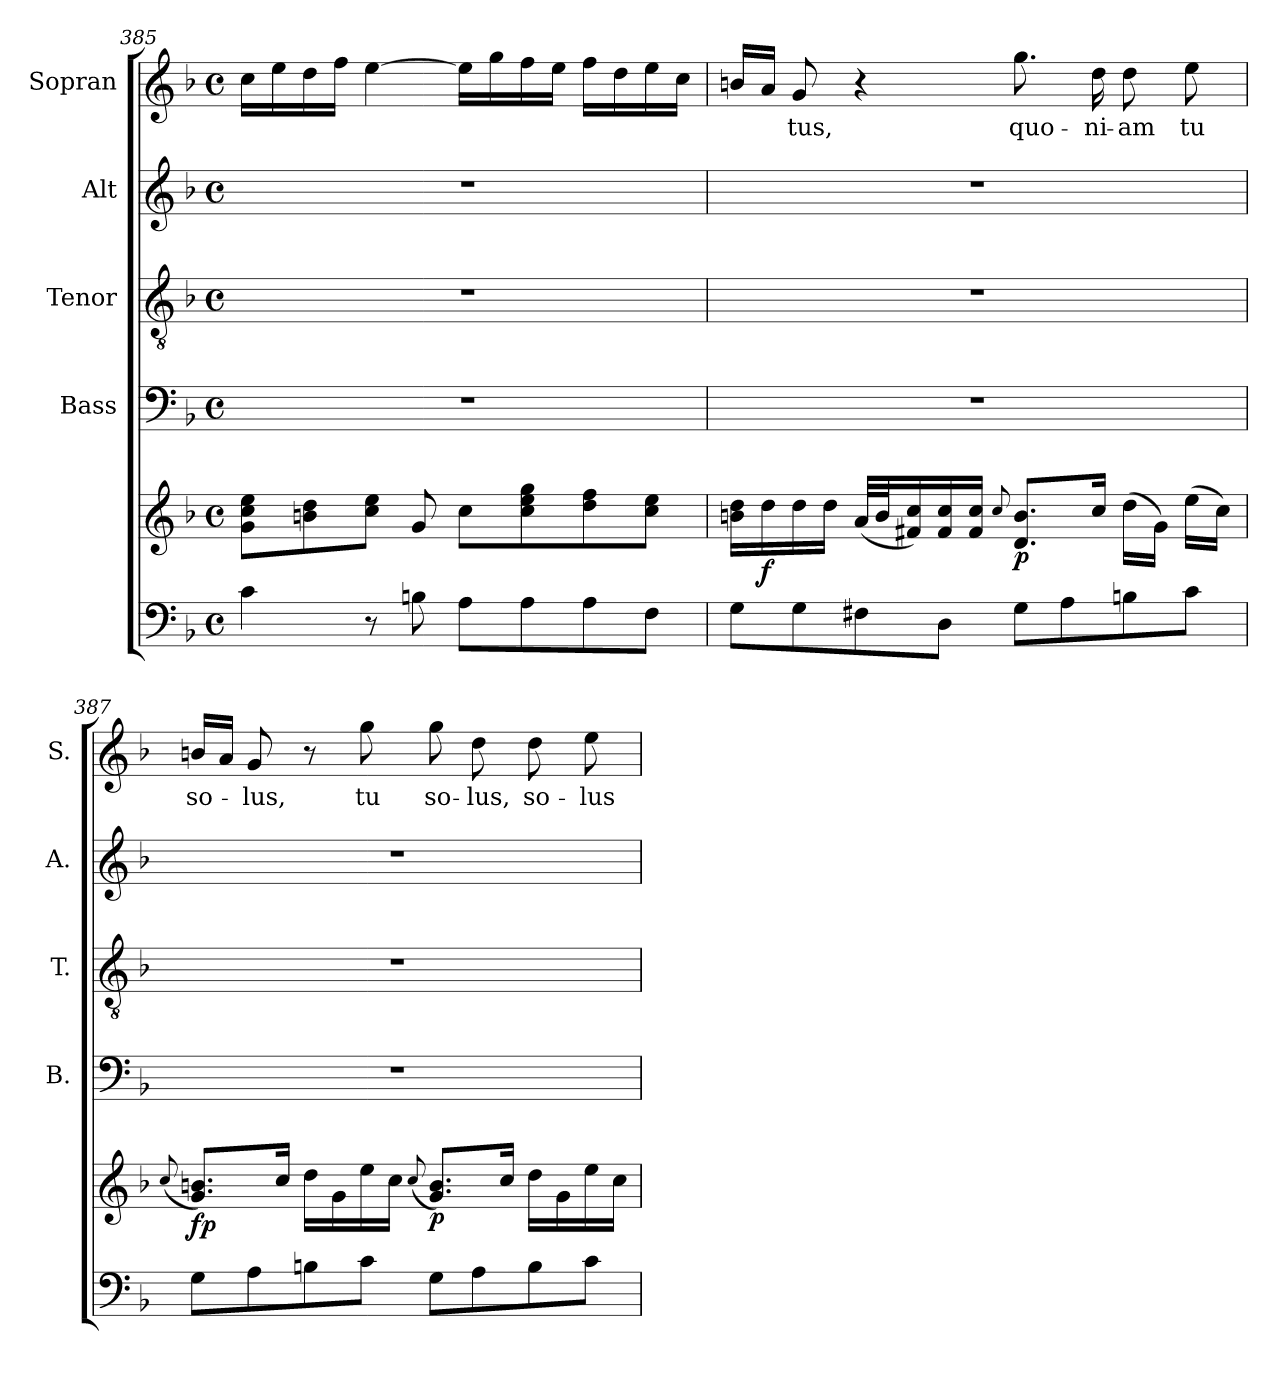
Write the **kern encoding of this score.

**kern	**kern	**dynam	**kern	**kern	**kern	**kern	**text
*part5	*part5	*part5	*part4	*part3	*part2	*part1	*part1
*staff6	*staff5	*staff5/6	*staff4	*staff3	*staff2	*staff1	*staff1
*	*	*	*I"Bass	*I"Tenor	*I"Alt	*I"Sopran	*
*	*	*	*I'B.	*I'T.	*I'A.	*I'S.	*
*clefF4	*clefG2	*	*clefF4	*clefGv2	*clefG2	*clefG2	*
*k[b-]	*k[b-]	*	*k[b-]	*k[b-]	*k[b-]	*k[b-]	*
*F:	*F:	*	*F:	*F:	*F:	*F:	*
*M4/4	*M4/4	*	*M4/4	*M4/4	*M4/4	*M4/4	*
*met(c)	*met(c)	*	*met(c)	*met(c)	*met(c)	*met(c)	*
=385	=385	=385	=385	=385	=385	=385	=385
4c\	8g\ 8cc\ 8ee\L	.	1r	1r	1r	16cc\LL	.
.	.	.	.	.	.	16ee\	.
.	8bn\ 8dd\	.	.	.	.	16dd\	.
.	.	.	.	.	.	16ff\JJ	.
8r	8cc\ 8ee\J	.	.	.	.	[4ee\	.
8Bn\	8g/	.	.	.	.	.	.
8A\L	8cc\L	.	.	.	.	16ee\LL]	.
.	.	.	.	.	.	16gg\	.
8A\	8cc\ 8ee\ 8gg\	.	.	.	.	16ff\	.
.	.	.	.	.	.	16ee\JJ	.
8A\	8dd\ 8ff\	.	.	.	.	16ff\LL	.
.	.	.	.	.	.	16dd\	.
8F\J	8cc\ 8ee\J	.	.	.	.	16ee\	.
.	.	.	.	.	.	16cc\JJ	.
!!LO:PB:g=z
=386	=386	=386	=386	=386	=386	=386	=386
8G\L	16bn\ 16dd\LL	.	1r	1r	1r	16bn/LL	.
!	!	!LO:DY:b	!	!	!	!	!
.	16dd\	f	.	.	.	16a/JJ	.
!	!	!	!	!	!	!	!LO:LY:b
8G\	16dd\	.	.	.	.	8g/	-tus,
.	16dd\JJ	.	.	.	.	.	.
8F#X\	(<32a/LLL	.	.	.	.	4r	.
.	32b/J	.	.	.	.	.	.
.	16f#X/ 16cc/)	.	.	.	.	.	.
8D\J	16f#/ 16cc/	.	.	.	.	.	.
.	16f#/ 16cc/JJ	.	.	.	.	.	.
.	8qqcc/	.	.	.	.	.	.
!	!	!LO:DY:b	!	!	!	!	!LO:LY:b
8G\L	8.d/ 8.b/L	p	.	.	.	8.gg\	quo-
8A\	.	.	.	.	.	.	.
!	!	!	!	!	!	!	!LO:LY:b
.	16cc/Jk	.	.	.	.	16dd\	-ni-
!	!	!	!	!	!	!	!LO:LY:b
8Bn\	(>16dd\LL	.	.	.	.	8dd\	-am
.	16g\JJ)	.	.	.	.	.	.
!	!	!	!	!	!	!	!LO:LY:b
8c\J	(>16ee\LL	.	.	.	.	8ee\	tu
.	16cc\JJ)	.	.	.	.	.	.
=387	=387	=387	=387	=387	=387	=387	=387
.	(<8qqcc/	.	.	.	.	.	.
!	!	!LO:DY:b	!	!	!	!	!LO:LY:b
8G\L	8.g/ 8.bn/L)	fp	1r	1r	1r	16bn/LL	so-
.	.	.	.	.	.	16a/JJ	.
!	!	!	!	!	!	!	!LO:LY:b
8A\	.	.	.	.	.	8g/	-lus,
.	16cc/Jk	.	.	.	.	.	.
8Bn\	16dd\LL	.	.	.	.	8r	.
.	16g\	.	.	.	.	.	.
!	!	!	!	!	!	!	!LO:LY:b
8c\J	16ee\	.	.	.	.	8gg\	tu
.	16cc\JJ	.	.	.	.	.	.
.	(<8qqcc/	.	.	.	.	.	.
!	!	!LO:DY:b	!	!	!	!	!LO:LY:b
8G\L	8.g/ 8.b/L)	p	.	.	.	8gg\	so-
!	!	!	!	!	!	!	!LO:LY:b
8A\	.	.	.	.	.	8dd\	-lus,
.	16cc/Jk	.	.	.	.	.	.
!	!	!	!	!	!	!	!LO:LY:b
8B\	16dd\LL	.	.	.	.	8dd\	so-
.	16g\	.	.	.	.	.	.
!	!	!	!	!	!	!	!LO:LY:b
8c\J	16ee\	.	.	.	.	8ee\	-lus
.	16cc\JJ	.	.	.	.	.	.
=	=	=	=	=	=	=	=
*-	*-	*-	*-	*-	*-	*-	*-
